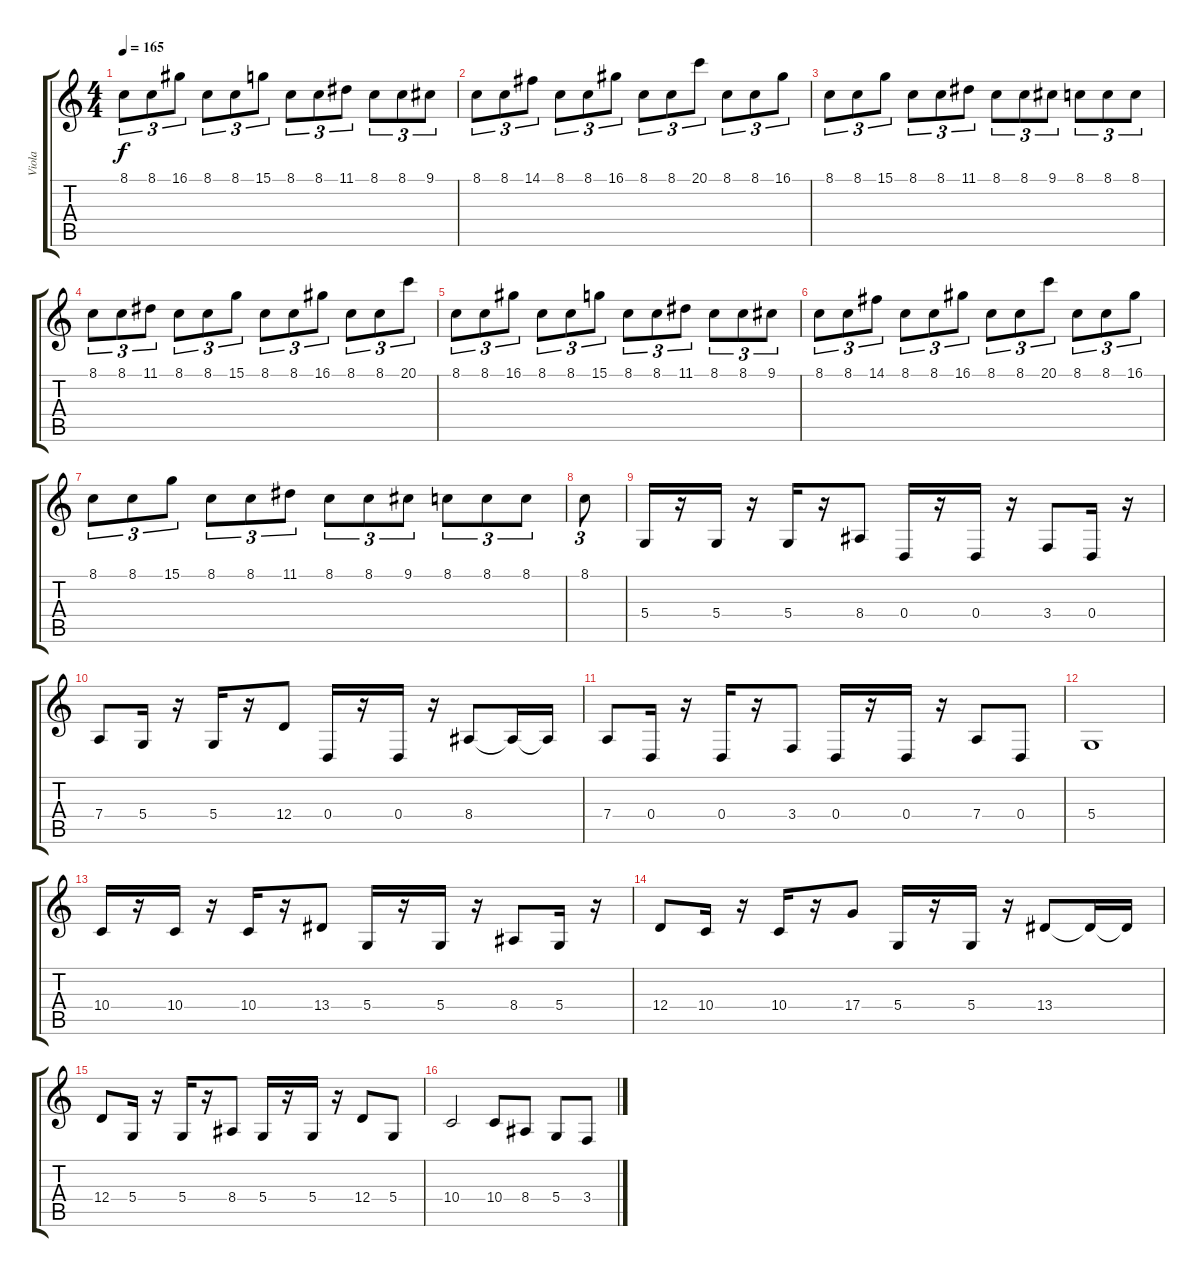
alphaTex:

\track ("Viola" "Viola") {instrument viola}
\staff {score tabs}
\tuning (E4 B3 G3 D3 A2 E2) {hide}
\ts (4 4)
\tempo 165
\clef g2
\ks c
8.1.8{tu (3 2) dy f} 8.1.8{tu (3 2)} 16.1.8{tu (3 2)} 8.1.8{tu (3 2)} 8.1.8{tu (3 2)} 15.1.8{tu (3 2)} 8.1.8{tu (3 2)} 8.1.8{tu (3 2)} 11.1.8{tu (3 2)} 8.1.8{tu (3 2)} 8.1.8{tu (3 2)} 9.1.8{tu (3 2)} |
8.1.8{tu (3 2)} 8.1.8{tu (3 2)} 14.1.8{tu (3 2)} 8.1.8{tu (3 2)} 8.1.8{tu (3 2)} 16.1.8{tu (3 2)} 8.1.8{tu (3 2)} 8.1.8{tu (3 2)} 20.1.8{tu (3 2)} 8.1.8{tu (3 2)} 8.1.8{tu (3 2)} 16.1.8{tu (3 2)} |
8.1.8{tu (3 2)} 8.1.8{tu (3 2)} 15.1.8{tu (3 2)} 8.1.8{tu (3 2)} 8.1.8{tu (3 2)} 11.1.8{tu (3 2)} 8.1.8{tu (3 2)} 8.1.8{tu (3 2)} 9.1.8{tu (3 2)} 8.1.8{tu (3 2)} 8.1.8{tu (3 2)} 8.1.8{tu (3 2)} |
8.1.8{tu (3 2)} 8.1.8{tu (3 2)} 11.1.8{tu (3 2)} 8.1.8{tu (3 2)} 8.1.8{tu (3 2)} 15.1.8{tu (3 2)} 8.1.8{tu (3 2)} 8.1.8{tu (3 2)} 16.1.8{tu (3 2)} 8.1.8{tu (3 2)} 8.1.8{tu (3 2)} 20.1.8{tu (3 2)} |
8.1.8{tu (3 2)} 8.1.8{tu (3 2)} 16.1.8{tu (3 2)} 8.1.8{tu (3 2)} 8.1.8{tu (3 2)} 15.1.8{tu (3 2)} 8.1.8{tu (3 2)} 8.1.8{tu (3 2)} 11.1.8{tu (3 2)} 8.1.8{tu (3 2)} 8.1.8{tu (3 2)} 9.1.8{tu (3 2)} |
8.1.8{tu (3 2)} 8.1.8{tu (3 2)} 14.1.8{tu (3 2)} 8.1.8{tu (3 2)} 8.1.8{tu (3 2)} 16.1.8{tu (3 2)} 8.1.8{tu (3 2)} 8.1.8{tu (3 2)} 20.1.8{tu (3 2)} 8.1.8{tu (3 2)} 8.1.8{tu (3 2)} 16.1.8{tu (3 2)} |
8.1.8{tu (3 2)} 8.1.8{tu (3 2)} 15.1.8{tu (3 2)} 8.1.8{tu (3 2)} 8.1.8{tu (3 2)} 11.1.8{tu (3 2)} 8.1.8{tu (3 2)} 8.1.8{tu (3 2)} 9.1.8{tu (3 2)} 8.1.8{tu (3 2)} 8.1.8{tu (3 2)} 8.1.8{tu (3 2)} |
8.1.8{tu (3 2)} |
5.4.16 r.16 5.4.16 r.16 5.4.16 r.16 8.4.8 0.4.16 r.16 0.4.16 r.16 3.4.8 0.4.16 r.16 |
7.4.8 5.4.16 r.16 5.4.16 r.16 12.4.8 0.4.16 r.16 0.4.16 r.16 8.4.8 8.4{t}.16 8.4{t}.16 |
7.4.8 0.4.16 r.16 0.4.16 r.16 3.4.8 0.4.16 r.16 0.4.16 r.16 7.4.8 0.4.8 |
5.4.1 |
10.4.16 r.16 10.4.16 r.16 10.4.16 r.16 13.4.8 5.4.16 r.16 5.4.16 r.16 8.4.8 5.4.16 r.16 |
12.4.8 10.4.16 r.16 10.4.16 r.16 17.4.8 5.4.16 r.16 5.4.16 r.16 13.4.8 13.4{t}.16 13.4{t}.16 |
12.4.8 5.4.16 r.16 5.4.16 r.16 8.4.8 5.4.16 r.16 5.4.16 r.16 12.4.8 5.4.8 |
10.4.2 10.4.8 8.4.8 5.4.8 3.4.8
